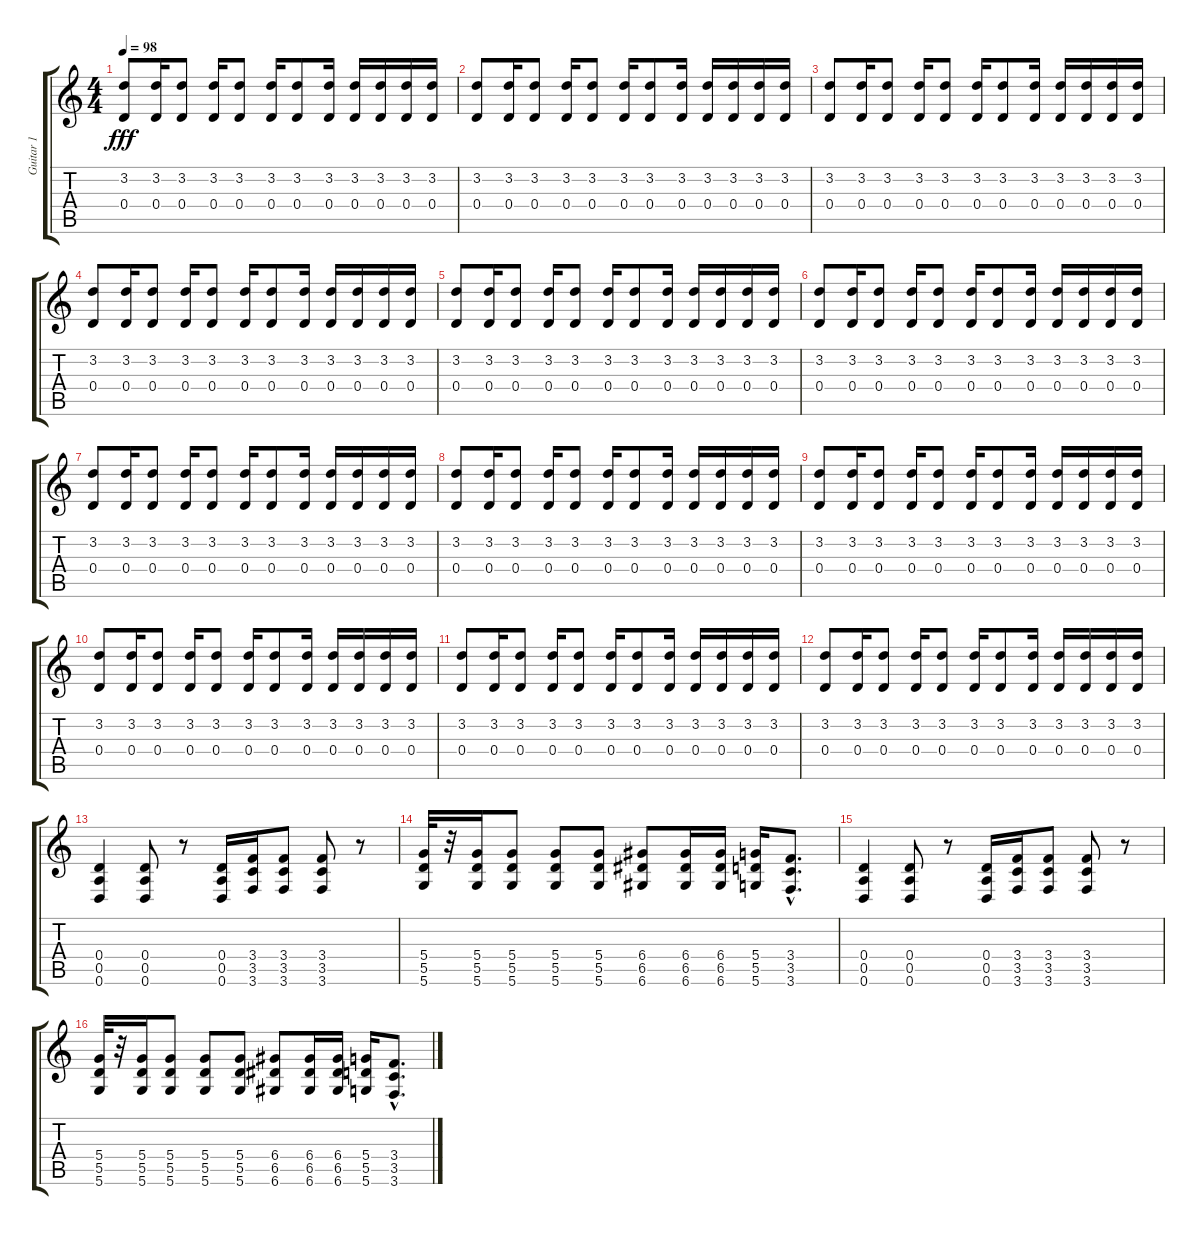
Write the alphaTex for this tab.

\track ("Guitar 1" "Guitar 1") {instrument distortionguitar}
\staff {score tabs}
\tuning (E4 B3 G3 D3 A2 D2) {hide}
\ts (4 4)
\tempo 98
\clef g2
\ks c
(3.2 0.4).8{dy fff instrument distortionguitar} (3.2 0.4).16 (3.2 0.4).8 (3.2 0.4).16 (3.2 0.4).8 (3.2 0.4).16 (3.2 0.4).8 (3.2 0.4).16 (3.2 0.4).16 (3.2 0.4).16 (3.2 0.4).16 (3.2 0.4).16 |
(3.2 0.4).8 (3.2 0.4).16 (3.2 0.4).8 (3.2 0.4).16 (3.2 0.4).8 (3.2 0.4).16 (3.2 0.4).8 (3.2 0.4).16 (3.2 0.4).16 (3.2 0.4).16 (3.2 0.4).16 (3.2 0.4).16 |
(3.2 0.4).8 (3.2 0.4).16 (3.2 0.4).8 (3.2 0.4).16 (3.2 0.4).8 (3.2 0.4).16 (3.2 0.4).8 (3.2 0.4).16 (3.2 0.4).16 (3.2 0.4).16 (3.2 0.4).16 (3.2 0.4).16 |
(3.2 0.4).8 (3.2 0.4).16 (3.2 0.4).8 (3.2 0.4).16 (3.2 0.4).8 (3.2 0.4).16 (3.2 0.4).8 (3.2 0.4).16 (3.2 0.4).16 (3.2 0.4).16 (3.2 0.4).16 (3.2 0.4).16 |
(3.2 0.4).8 (3.2 0.4).16 (3.2 0.4).8 (3.2 0.4).16 (3.2 0.4).8 (3.2 0.4).16 (3.2 0.4).8 (3.2 0.4).16 (3.2 0.4).16 (3.2 0.4).16 (3.2 0.4).16 (3.2 0.4).16 |
(3.2 0.4).8 (3.2 0.4).16 (3.2 0.4).8 (3.2 0.4).16 (3.2 0.4).8 (3.2 0.4).16 (3.2 0.4).8 (3.2 0.4).16 (3.2 0.4).16 (3.2 0.4).16 (3.2 0.4).16 (3.2 0.4).16 |
(3.2 0.4).8 (3.2 0.4).16 (3.2 0.4).8 (3.2 0.4).16 (3.2 0.4).8 (3.2 0.4).16 (3.2 0.4).8 (3.2 0.4).16 (3.2 0.4).16 (3.2 0.4).16 (3.2 0.4).16 (3.2 0.4).16 |
(3.2 0.4).8 (3.2 0.4).16 (3.2 0.4).8 (3.2 0.4).16 (3.2 0.4).8 (3.2 0.4).16 (3.2 0.4).8 (3.2 0.4).16 (3.2 0.4).16 (3.2 0.4).16 (3.2 0.4).16 (3.2 0.4).16 |
(3.2 0.4).8 (3.2 0.4).16 (3.2 0.4).8 (3.2 0.4).16 (3.2 0.4).8 (3.2 0.4).16 (3.2 0.4).8 (3.2 0.4).16 (3.2 0.4).16 (3.2 0.4).16 (3.2 0.4).16 (3.2 0.4).16 |
(3.2 0.4).8 (3.2 0.4).16 (3.2 0.4).8 (3.2 0.4).16 (3.2 0.4).8 (3.2 0.4).16 (3.2 0.4).8 (3.2 0.4).16 (3.2 0.4).16 (3.2 0.4).16 (3.2 0.4).16 (3.2 0.4).16 |
(3.2 0.4).8 (3.2 0.4).16 (3.2 0.4).8 (3.2 0.4).16 (3.2 0.4).8 (3.2 0.4).16 (3.2 0.4).8 (3.2 0.4).16 (3.2 0.4).16 (3.2 0.4).16 (3.2 0.4).16 (3.2 0.4).16 |
(3.2 0.4).8 (3.2 0.4).16 (3.2 0.4).8 (3.2 0.4).16 (3.2 0.4).8 (3.2 0.4).16 (3.2 0.4).8 (3.2 0.4).16 (3.2 0.4).16 (3.2 0.4).16 (3.2 0.4).16 (3.2 0.4).16 |
(0.4 0.5 0.6).4 (0.4 0.5 0.6).8 r.8 (0.4 0.5 0.6).16 (3.4 3.5 3.6).16 (3.4 3.5 3.6).8 (3.4 3.5 3.6).8 r.8 |
(5.4 5.5 5.6).32 r.32 (5.4 5.5 5.6).16 (5.4 5.5 5.6).8 (5.4 5.5 5.6).8 (5.4 5.5 5.6).8 (6.4 6.5 6.6).8 (6.4 6.5 6.6).16 (6.4 6.5 6.6).16 (5.4 5.5 5.6).16 (3.4{hac} 3.5{hac} 3.6{hac}).8{d} |
(0.4 0.5 0.6).4 (0.4 0.5 0.6).8 r.8 (0.4 0.5 0.6).16 (3.4 3.5 3.6).16 (3.4 3.5 3.6).8 (3.4 3.5 3.6).8 r.8 |
(5.4 5.5 5.6).32 r.32 (5.4 5.5 5.6).16 (5.4 5.5 5.6).8 (5.4 5.5 5.6).8 (5.4 5.5 5.6).8 (6.4 6.5 6.6).8 (6.4 6.5 6.6).16 (6.4 6.5 6.6).16 (5.4 5.5 5.6).16 (3.4{hac} 3.5{hac} 3.6{hac}).8{d}
